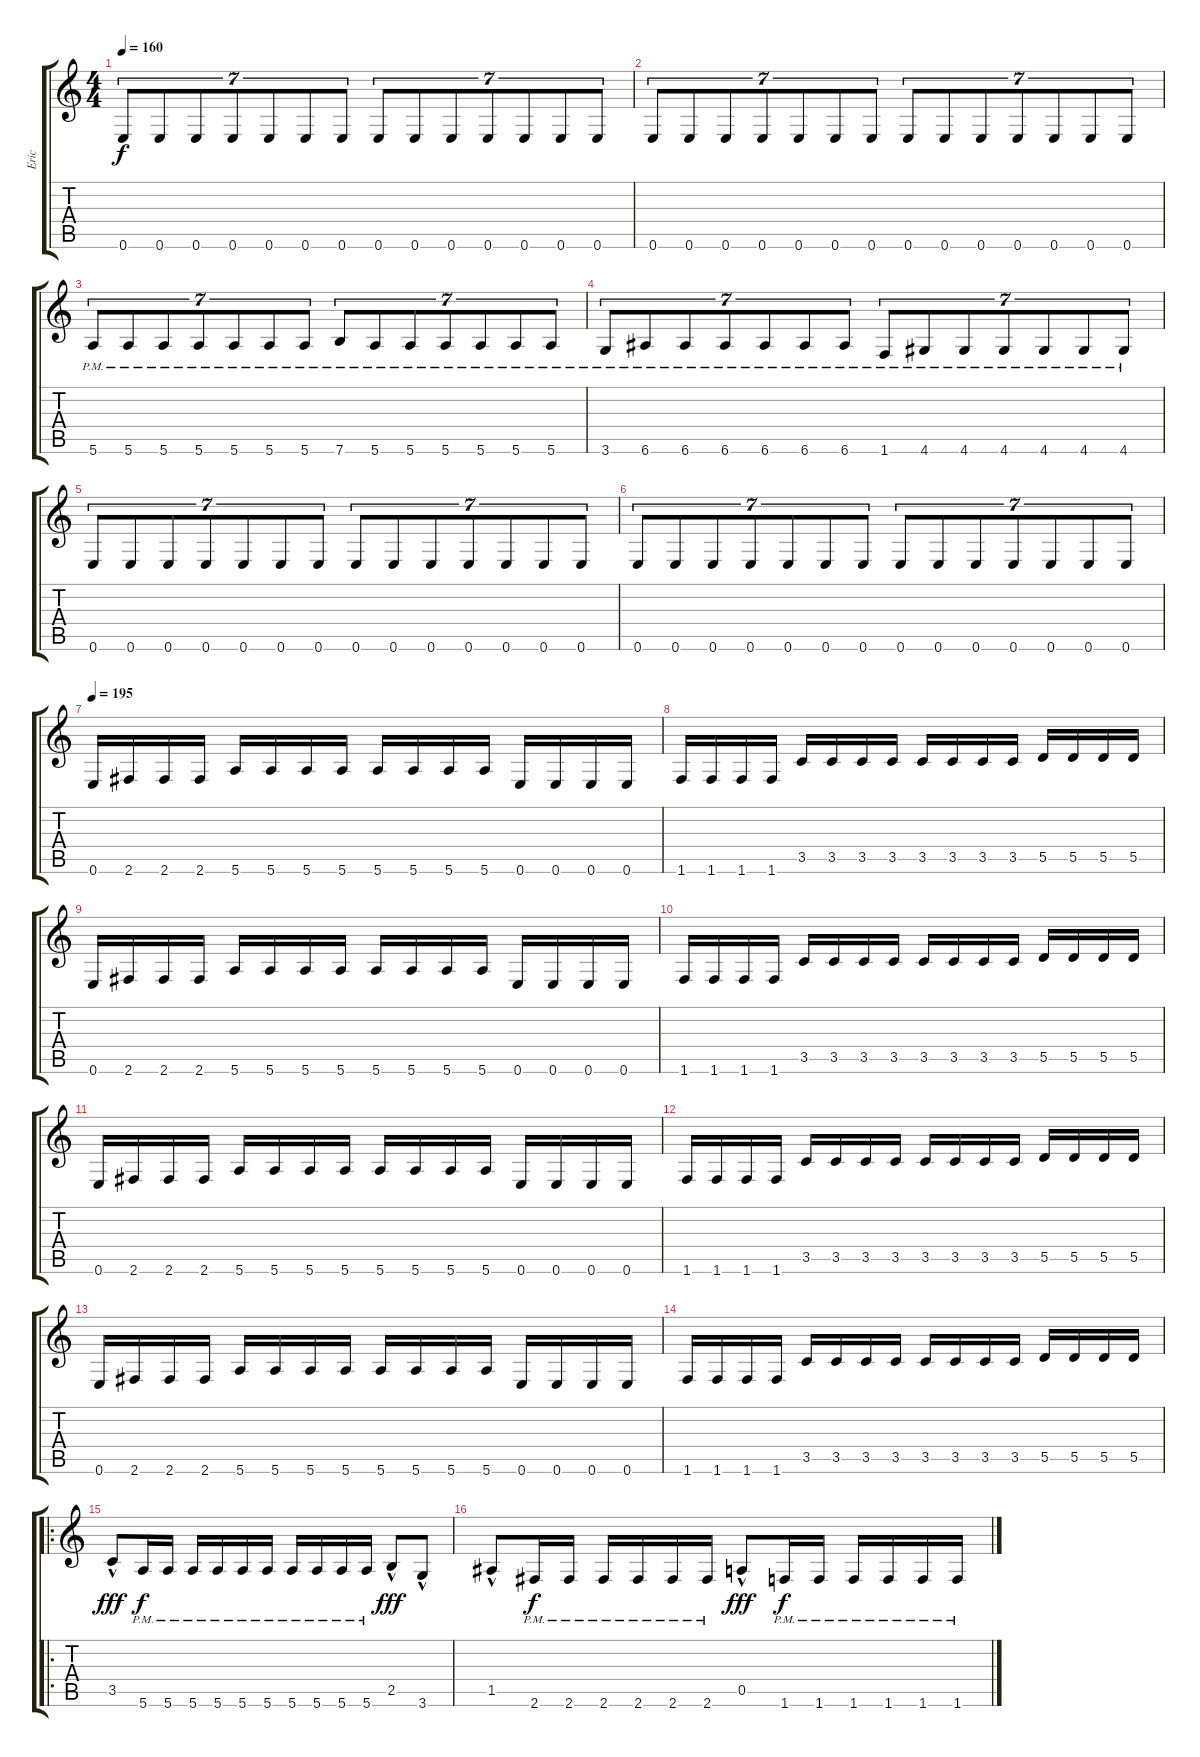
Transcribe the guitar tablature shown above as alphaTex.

\track ("Eric" "Eric") {instrument overdrivenguitar}
\staff {score tabs}
\tuning (E4 B3 G3 D3 A2 E2) {hide}
\ts (4 4)
\tempo 160
\clef g2
\ks c
0.6.8{tu (7 4) dy f} 0.6.8{tu (7 4)} 0.6.8{tu (7 4)} 0.6.8{tu (7 4)} 0.6.8{tu (7 4)} 0.6.8{tu (7 4)} 0.6.8{tu (7 4)} 0.6.8{tu (7 4)} 0.6.8{tu (7 4)} 0.6.8{tu (7 4)} 0.6.8{tu (7 4)} 0.6.8{tu (7 4)} 0.6.8{tu (7 4)} 0.6.8{tu (7 4)} |
0.6.8{tu (7 4)} 0.6.8{tu (7 4)} 0.6.8{tu (7 4)} 0.6.8{tu (7 4)} 0.6.8{tu (7 4)} 0.6.8{tu (7 4)} 0.6.8{tu (7 4)} 0.6.8{tu (7 4)} 0.6.8{tu (7 4)} 0.6.8{tu (7 4)} 0.6.8{tu (7 4)} 0.6.8{tu (7 4)} 0.6.8{tu (7 4)} 0.6.8{tu (7 4)} |
5.6{pm}.8{tu (7 4)} 5.6{pm}.8{tu (7 4)} 5.6{pm}.8{tu (7 4)} 5.6{pm}.8{tu (7 4)} 5.6{pm}.8{tu (7 4)} 5.6{pm}.8{tu (7 4)} 5.6{pm}.8{tu (7 4)} 7.6{pm}.8{tu (7 4)} 5.6{pm}.8{tu (7 4)} 5.6{pm}.8{tu (7 4)} 5.6{pm}.8{tu (7 4)} 5.6{pm}.8{tu (7 4)} 5.6{pm}.8{tu (7 4)} 5.6{pm}.8{tu (7 4)} |
3.6{pm}.8{tu (7 4)} 6.6{pm}.8{tu (7 4)} 6.6{pm}.8{tu (7 4)} 6.6{pm}.8{tu (7 4)} 6.6{pm}.8{tu (7 4)} 6.6{pm}.8{tu (7 4)} 6.6{pm}.8{tu (7 4)} 1.6{pm}.8{tu (7 4)} 4.6{pm}.8{tu (7 4)} 4.6{pm}.8{tu (7 4)} 4.6{pm}.8{tu (7 4)} 4.6{pm}.8{tu (7 4)} 4.6{pm}.8{tu (7 4)} 4.6{pm}.8{tu (7 4)} |
0.6.8{tu (7 4)} 0.6.8{tu (7 4)} 0.6.8{tu (7 4)} 0.6.8{tu (7 4)} 0.6.8{tu (7 4)} 0.6.8{tu (7 4)} 0.6.8{tu (7 4)} 0.6.8{tu (7 4)} 0.6.8{tu (7 4)} 0.6.8{tu (7 4)} 0.6.8{tu (7 4)} 0.6.8{tu (7 4)} 0.6.8{tu (7 4)} 0.6.8{tu (7 4)} |
0.6.8{tu (7 4)} 0.6.8{tu (7 4)} 0.6.8{tu (7 4)} 0.6.8{tu (7 4)} 0.6.8{tu (7 4)} 0.6.8{tu (7 4)} 0.6.8{tu (7 4)} 0.6.8{tu (7 4)} 0.6.8{tu (7 4)} 0.6.8{tu (7 4)} 0.6.8{tu (7 4)} 0.6.8{tu (7 4)} 0.6.8{tu (7 4)} 0.6.8{tu (7 4)} |
\tempo 195
0.6.16 2.6.16 2.6.16 2.6.16 5.6.16 5.6.16 5.6.16 5.6.16 5.6.16 5.6.16 5.6.16 5.6.16 0.6.16 0.6.16 0.6.16 0.6.16 |
1.6.16 1.6.16 1.6.16 1.6.16 3.5.16 3.5.16 3.5.16 3.5.16 3.5.16 3.5.16 3.5.16 3.5.16 5.5.16 5.5.16 5.5.16 5.5.16 |
0.6.16 2.6.16 2.6.16 2.6.16 5.6.16 5.6.16 5.6.16 5.6.16 5.6.16 5.6.16 5.6.16 5.6.16 0.6.16 0.6.16 0.6.16 0.6.16 |
1.6.16 1.6.16 1.6.16 1.6.16 3.5.16 3.5.16 3.5.16 3.5.16 3.5.16 3.5.16 3.5.16 3.5.16 5.5.16 5.5.16 5.5.16 5.5.16 |
0.6.16 2.6.16 2.6.16 2.6.16 5.6.16 5.6.16 5.6.16 5.6.16 5.6.16 5.6.16 5.6.16 5.6.16 0.6.16 0.6.16 0.6.16 0.6.16 |
1.6.16 1.6.16 1.6.16 1.6.16 3.5.16 3.5.16 3.5.16 3.5.16 3.5.16 3.5.16 3.5.16 3.5.16 5.5.16 5.5.16 5.5.16 5.5.16 |
0.6.16 2.6.16 2.6.16 2.6.16 5.6.16 5.6.16 5.6.16 5.6.16 5.6.16 5.6.16 5.6.16 5.6.16 0.6.16 0.6.16 0.6.16 0.6.16 |
1.6.16 1.6.16 1.6.16 1.6.16 3.5.16 3.5.16 3.5.16 3.5.16 3.5.16 3.5.16 3.5.16 3.5.16 5.5.16 5.5.16 5.5.16 5.5.16 |
\ro
3.5{hac}.8{dy fff} 5.6{pm}.16{dy f} 5.6{pm}.16 5.6{pm}.16 5.6{pm}.16 5.6{pm}.16 5.6{pm}.16 5.6{pm}.16 5.6{pm}.16 5.6{pm}.16 5.6{pm}.16 2.5{hac}.8{dy fff} 3.6{hac}.8 |
1.5{hac}.8 2.6{pm}.16{dy f} 2.6{pm}.16 2.6{pm}.16 2.6{pm}.16 2.6{pm}.16 2.6{pm}.16 0.5{hac}.8{dy fff} 1.6{pm}.16{dy f} 1.6{pm}.16 1.6{pm}.16 1.6{pm}.16 1.6{pm}.16 1.6{pm}.16
